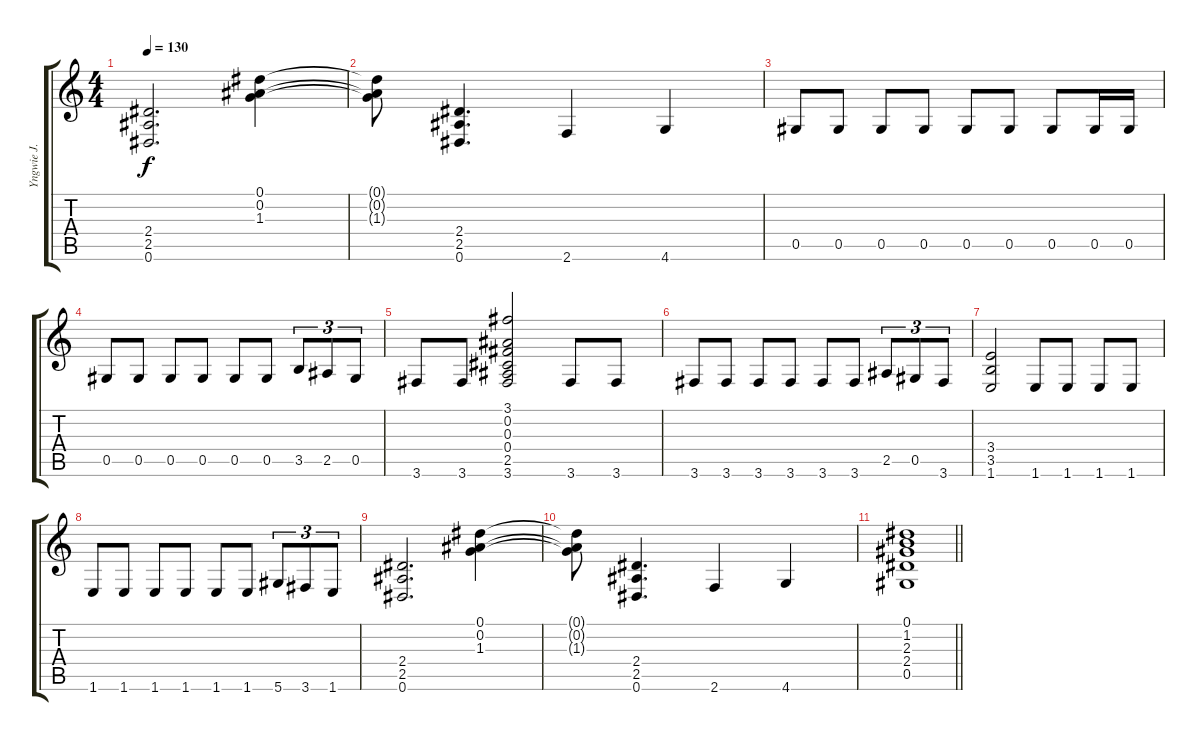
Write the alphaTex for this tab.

\track ("Yngwie J. Malmsteen" "Yngwie J. ") {instrument overdrivenguitar}
\staff {score tabs}
\tuning (Eb4 Bb3 Gb3 Db3 Ab2 Eb2) {hide}
\ts (4 4)
\tempo 130
\clef g2
\ks c
(2.4 2.5 0.6).2{d dy f} (0.1 0.2 1.3).4 |
(0.1{t} 0.2{t} 1.3{t}).8 (2.4 2.5 0.6).4{d} 2.6.4 4.6.4 |
0.5.8 0.5.8 0.5.8 0.5.8 0.5.8 0.5.8 0.5.8 0.5.16 0.5.16 |
0.5.8 0.5.8 0.5.8 0.5.8 0.5.8 0.5.8 3.5.8{tu (3 2)} 2.5.8{tu (3 2)} 0.5.8{tu (3 2)} |
3.6.8 3.6.8 (3.1 0.2 0.3 0.4 2.5 3.6).2 3.6.8 3.6.8 |
3.6.8 3.6.8 3.6.8 3.6.8 3.6.8 3.6.8 2.5.8{tu (3 2)} 0.5.8{tu (3 2)} 3.6.8{tu (3 2)} |
(3.4 3.5 1.6).2 1.6.8 1.6.8 1.6.8 1.6.8 |
1.6.8 1.6.8 1.6.8 1.6.8 1.6.8 1.6.8 5.6.8{tu (3 2)} 3.6.8{tu (3 2)} 1.6.8{tu (3 2)} |
(2.4 2.5 0.6).2{d} (0.1 0.2 1.3).4 |
(0.1{t} 0.2{t} 1.3{t}).8 (2.4 2.5 0.6).4{d} 2.6.4 4.6.4 |
\barLineRight lightlight
(0.1 1.2 2.3 2.4 0.5).1
